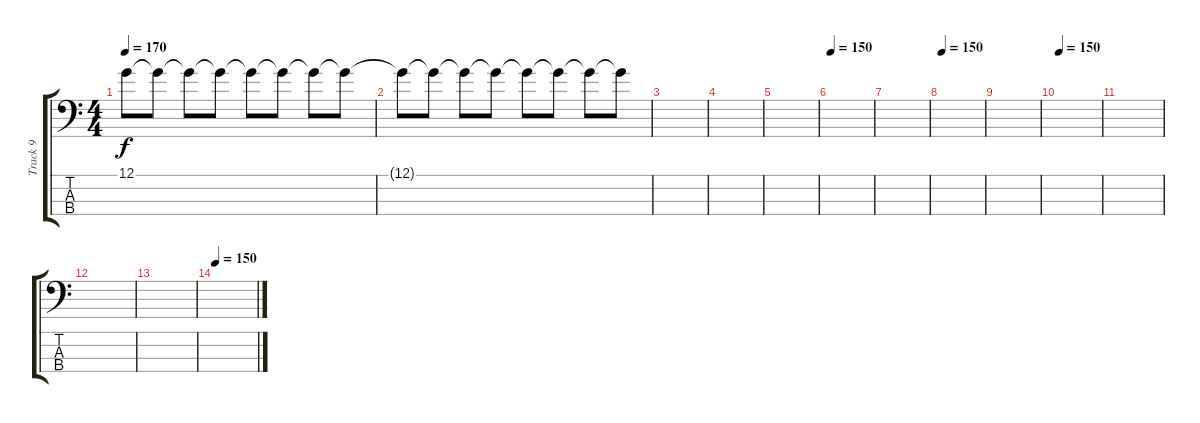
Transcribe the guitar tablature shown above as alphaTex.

\track ("Track 9" "Track 9") {instrument electricbasspick}
\staff {score tabs}
\tuning (G2 D2 A1 E1) {hide}
\ts (4 4)
\tempo 170
\clef f4
\ks c
12.1.8{dy f} 12.1{t}.8 12.1{t}.8 12.1{t}.8 12.1{t}.8 12.1{t}.8 12.1{t}.8 12.1{t}.8 |
12.1{t}.8 12.1{t}.8 12.1{t}.8 12.1{t}.8 12.1{t}.8 12.1{t}.8 12.1{t}.8 12.1{t}.8 |
|
|
|
\tempo 150
|
|
\tempo 150
|
|
\tempo 150
|
|
|
|
\tempo 150
